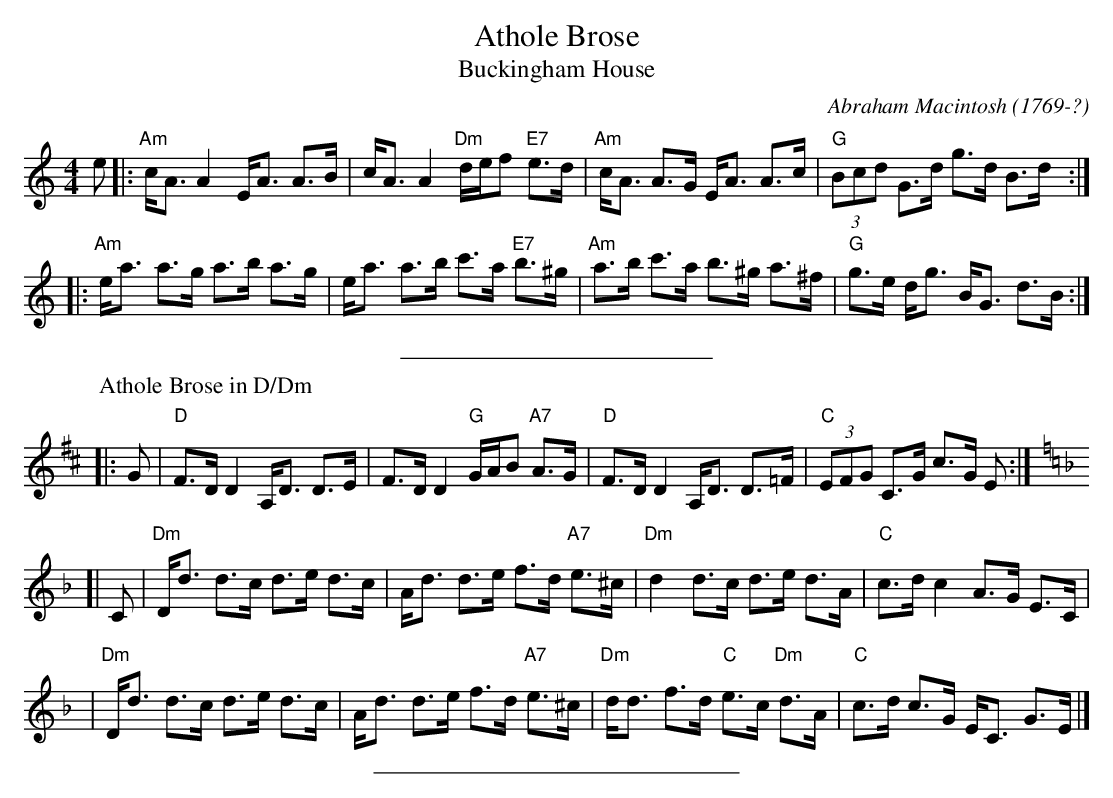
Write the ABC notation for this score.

X:1
T: Athole Brose
T: Buckingham House
C: Abraham Macintosh (1769-?)
M: 4/4
L: 1/8
K: Am
e \
|: "Am"c<A A2 E<A A>B | c<A A2 "Dm"d/e/f "E7"e>d | "Am"c<A A>G E<A A>c | "G"(3Bcd G>d g>d B>d :|
|: "Am"e<a a>g a>b a>g | e<a a>b c'>a "E7"b>^g | "Am"a>b c'>a b>^g a>^f | "G"g>e d<g B<G d>B :|
%%sep 5 5 200
P: Athole Brose in D/Dm
K: D
|: G \
| "D"F>D D2 A,<D D>E | F>D D2 "G"G/A/B "A7"A>G | "D"F>D D2 A,<D D>=F | "C"(3EFG C>G c>G E :| [K:Dm]
[| C \
| "Dm"D<d d>c d>e d>c | A<d d>e f>d "A7"e>^c | "Dm"d2 d>c d>e d>A | "C"c>d c2 A>G E>C |
| "Dm"D<d d>c d>e d>c | A<d d>e f>d "A7"e>^c | "Dm"d<d f>d "C"e>c "Dm"d>A | "C"c>d c>G E<C G>E |]
%%sep 5 5 234
K:C
x8 x8 x8 x8 |
x8 x8 x8 x8 |
x8 x8 x8 x8 |
